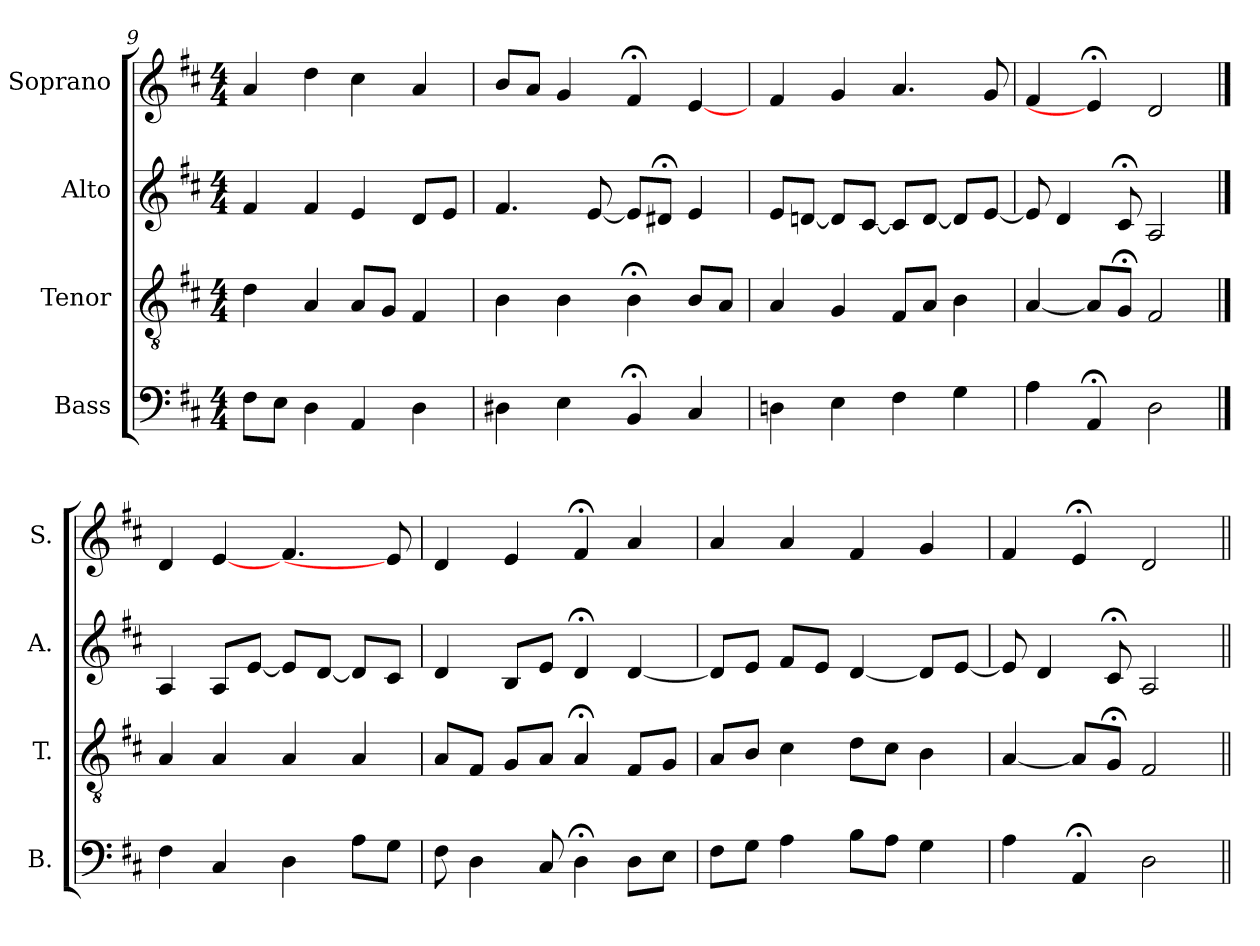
**kern	**kern	**kern	**kern
*part4	*part3	*part2	*part1
*staff4	*staff3	*staff2	*staff1
*I"Bass	*I"Tenor	*I"Alto	*I"Soprano
*I'B.	*I'T.	*I'A.	*I'S.
!!LO:PB:g=z
*clefF4	*clefGv2	*clefG2	*clefG2
*	*ITrd7c12	*	*
*k[f#c#]	*k[f#c#]	*k[f#c#]	*k[f#c#]
*D:	*D:	*D:	*D:
*M4/4	*M4/4	*M4/4	*M4/4
=9	=9	=9	=9
8F#\L	4D\	4f#/	4a/
8E\J	.	.	.
4D\	4AA/	4f#/	4dd\
4AA/	8AA/L	4e/	4cc#\
.	8GG/J	.	.
4D\	4FF#/	8d/L	4a/
.	.	8e/J	.
=10	=10	=10	=10
4D#X\	4BB\	4.f#/	8b/L
.	.	.	8a/J
4E\	4BB\	.	4g/
.	.	[8e/	.
4BB;</	4BB;<\	8e/L]	4f#;</
.	.	8d#X;</J	.
4C#/	8BB/L	4e/	[4e/
.	8AA/J	.	.
=11	=11	=11	=11
4Dn\	4AA/	8e/L	4f#/
.	.	[8dn/J	.
4E\	4GG/	8d/L]	4g/
.	.	[8c#/J	.
4F#\	8FF#/L	8c#/L]	4.a/
.	8AA/J	[8d/J	.
4G\	4BB\	8d/L]	.
.	.	[8e/J	8g/
=12	=12	=12	=12
4A\	[4AA/	8e/]	4f#/
.	.	4d/	.
4AA;</	8AA/L]	.	4e;</]
.	8GG;</J	8c#;</	.
2D\	2FF#/	2A/	2d/
!!LO:LB:g=z
==13	==13	==13	==13
4F#\	4AA/	4A/	4d/
4C#/	4AA/	8A/L	[4e/
.	.	[8e/J	.
4D\	4AA/	8e/L]	4.f#/
.	.	[8d/J	.
8A\L	4AA/	8d/L]	.
8G\J	.	8c#/J	8e/]
=14	=14	=14	=14
8F#\	8AA/L	4d/	4d/
4D\	8FF#/J	.	.
.	8GG/L	8B/L	4e/
8C#/	8AA/J	8e/J	.
4D;<\	4AA;</	4d;</	4f#;</
8D\L	8FF#/L	[4d/	4a/
8E\J	8GG/J	.	.
=15	=15	=15	=15
8F#\L	8AA/L	8d/L]	4a/
8G\J	8BB/J	8e/J	.
4A\	4C#\	8f#/L	4a/
.	.	8e/J	.
8B\L	8D\L	[4d/	4f#/
8A\J	8C#\J	.	.
4G\	4BB\	8d/L]	4g/
.	.	[8e/J	.
=16	=16	=16	=16
4A\	[4AA/	8e/]	4f#/
.	.	4d/	.
4AA;</	8AA/L]	.	4e;</
.	8GG;</J	8c#;</	.
2D\	2FF#/	2A/	2d/
=||	=||	=||	=||
*-	*-	*-	*-
